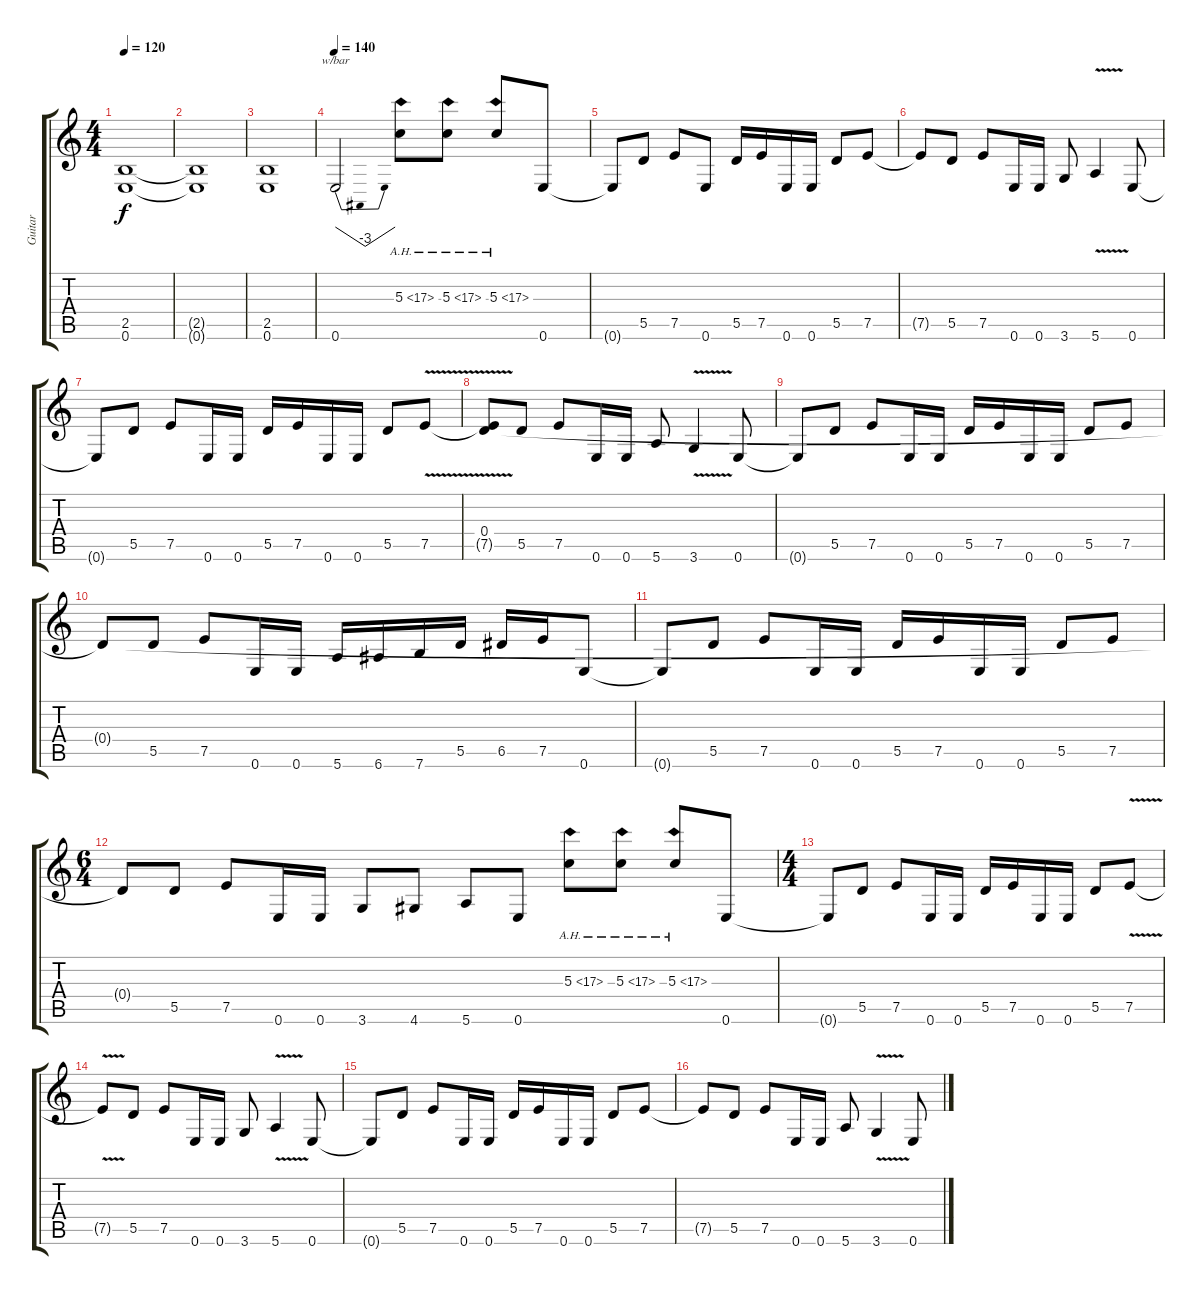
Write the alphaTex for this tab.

\track ("Guitar" "Guitar") {instrument distortionguitar}
\staff {score tabs}
\tuning (E4 B3 G3 D3 A2 E2) {hide}
\ts (4 4)
\tempo 120
\clef g2
\ks c
(2.5 0.6).1{dy f} |
(2.5{t} 0.6{t}).1 |
(2.5 0.6).1 |
\tempo 140
0.6.2{tbe (dip default 0 0 30 -12 60 0)} 5.3{ah 12}.8 5.3{ah 12}.8 5.3{ah 12}.8 0.6.8 |
0.6{t}.8 5.5.8 7.5.8 0.6.8 5.5.16 7.5.16 0.6.16 0.6.16 5.5.8 7.5.8 |
7.5{t}.8 5.5.8 7.5.8 0.6.16 0.6.16 3.6.8 5.6{v}.4 0.6.8 |
0.6{t}.8 5.5.8 7.5.8 0.6.16 0.6.16 5.5.16 7.5.16 0.6.16 0.6.16 5.5.8 7.5{v}.8 |
(0.4 7.5{t}).8 5.5.8 7.5.8 0.6.16 0.6.16 5.6.8 3.6{v}.4 0.6.8 |
0.6{t}.8 5.5.8 7.5.8 0.6.16 0.6.16 5.5.16 7.5.16 0.6.16 0.6.16 5.5.8 7.5.8 |
0.4{t}.8 5.5.8 7.5.8 0.6.16 0.6.16 5.6.16 6.6.16 7.6.16 5.5.16 6.5.16 7.5.16 0.6.8 |
0.6{t}.8 5.5.8 7.5.8 0.6.16 0.6.16 5.5.16 7.5.16 0.6.16 0.6.16 5.5.8 7.5.8 |
\ts (6 4)
0.4{t}.8 5.5.8 7.5.8 0.6.16 0.6.16 3.6.8 4.6.8 5.6.8 0.6.8 5.3{ah 12}.8 5.3{ah 12}.8 5.3{ah 12}.8 0.6.8 |
\ts (4 4)
0.6{t}.8 5.5.8 7.5.8 0.6.16 0.6.16 5.5.16 7.5.16 0.6.16 0.6.16 5.5.8 7.5{v}.8 |
7.5{t}.8 5.5.8 7.5.8 0.6.16 0.6.16 3.6.8 5.6{v}.4 0.6.8 |
0.6{t}.8 5.5.8 7.5.8 0.6.16 0.6.16 5.5.16 7.5.16 0.6.16 0.6.16 5.5.8 7.5.8 |
7.5{t}.8 5.5.8 7.5.8 0.6.16 0.6.16 5.6.8 3.6{v}.4 0.6.8
